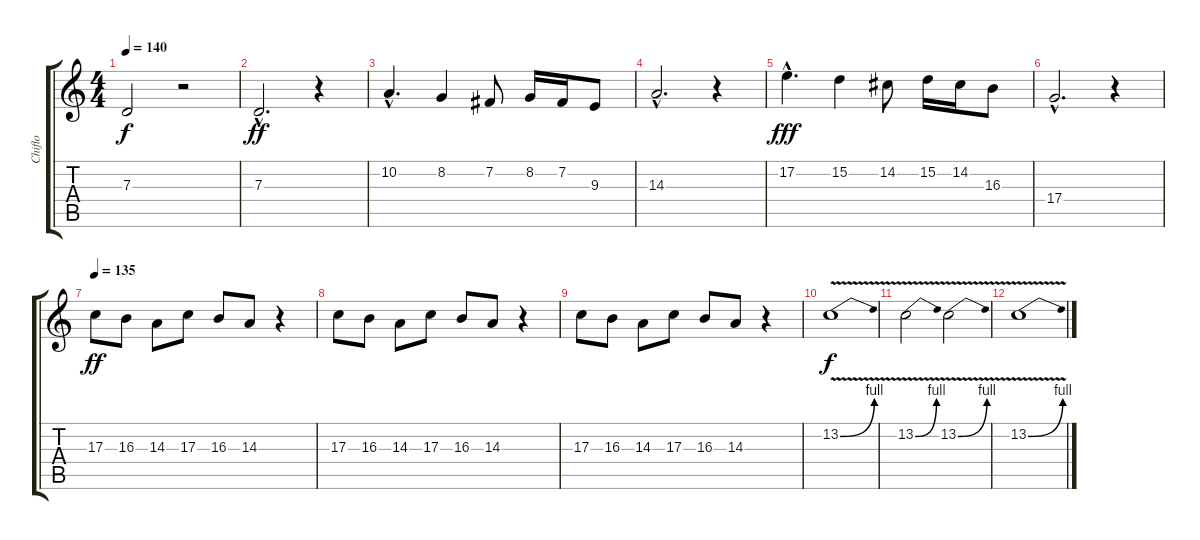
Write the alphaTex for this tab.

\track ("Chiflo" "Chiflo") {instrument altosax}
\staff {score tabs}
\tuning (E4 B3 G3 D3 A2 E2) {hide}
\ts (4 4)
\tempo 140
\clef g2
\ks c
7.3{t}.2{dy f} r.2 |
7.3{hac}.2{d dy ff} r.4 |
10.2{hac}.4{d} 8.2.4 7.2.8 8.2.16 7.2.16 9.3.8 |
14.3{hac}.2{d} r.4 |
17.2{hac}.4{d dy fff} 15.2.4 14.2.8 15.2.16 14.2.16 16.3.8 |
17.4{hac}.2{d} r.4 |
\tempo 135
17.3.8{dy ff} 16.3.8 14.3.8 17.3.8 16.3.8 14.3.8 r.4 |
17.3.8 16.3.8 14.3.8 17.3.8 16.3.8 14.3.8 r.4 |
17.3.8 16.3.8 14.3.8 17.3.8 16.3.8 14.3.8 r.4 |
13.2{be (bend 0 0 60 4) v}.1{dy f} |
13.2{be (bend 0 0 60 4) v}.2 13.2{be (bend 0 0 60 4) v}.2 |
13.2{be (bend 0 0 60 4) v}.1
